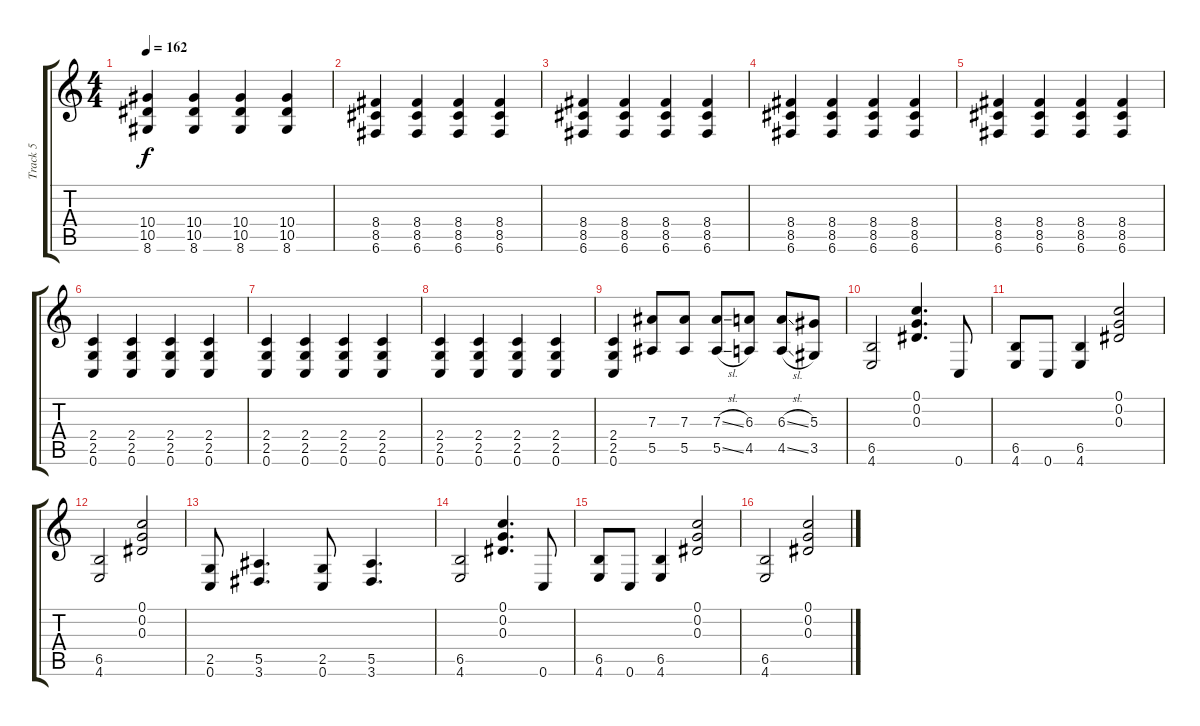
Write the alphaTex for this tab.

\track ("Track 5" "Track 5") {instrument distortionguitar}
\staff {score tabs}
\tuning (C4 G3 Eb3 Bb2 F2 C2) {hide}
\ts (4 4)
\tempo 162
\clef g2
\ks c
(10.4 10.5 8.6).4{dy f} (10.4 10.5 8.6).4 (10.4 10.5 8.6).4 (10.4 10.5 8.6).4 |
(8.4 8.5 6.6).4 (8.4 8.5 6.6).4 (8.4 8.5 6.6).4 (8.4 8.5 6.6).4 |
(8.4 8.5 6.6).4 (8.4 8.5 6.6).4 (8.4 8.5 6.6).4 (8.4 8.5 6.6).4 |
(8.4 8.5 6.6).4 (8.4 8.5 6.6).4 (8.4 8.5 6.6).4 (8.4 8.5 6.6).4 |
(8.4 8.5 6.6).4 (8.4 8.5 6.6).4 (8.4 8.5 6.6).4 (8.4 8.5 6.6).4 |
(2.4 2.5 0.6).4 (2.4 2.5 0.6).4 (2.4 2.5 0.6).4 (2.4 2.5 0.6).4 |
(2.4 2.5 0.6).4 (2.4 2.5 0.6).4 (2.4 2.5 0.6).4 (2.4 2.5 0.6).4 |
(2.4 2.5 0.6).4 (2.4 2.5 0.6).4 (2.4 2.5 0.6).4 (2.4 2.5 0.6).4 |
(2.4 2.5 0.6).4 (7.3 5.5).8 (7.3 5.5).8 (7.3{sl} 5.5{sl}).8 (6.3 4.5).8 (6.3{sl} 4.5{sl}).8 (5.3 3.5).8 |
(6.5 4.6).2 (0.1 0.2 0.3).4{d} 0.6.8 |
(6.5 4.6).8 0.6.8 (6.5 4.6).4 (0.1 0.2 0.3).2 |
(6.5 4.6).2 (0.1 0.2 0.3).2 |
(2.5 0.6).8 (5.5 3.6).4{d} (2.5 0.6).8 (5.5 3.6).4{d} |
(6.5 4.6).2 (0.1 0.2 0.3).4{d} 0.6.8 |
(6.5 4.6).8 0.6.8 (6.5 4.6).4 (0.1 0.2 0.3).2 |
(6.5 4.6).2 (0.1 0.2 0.3).2
